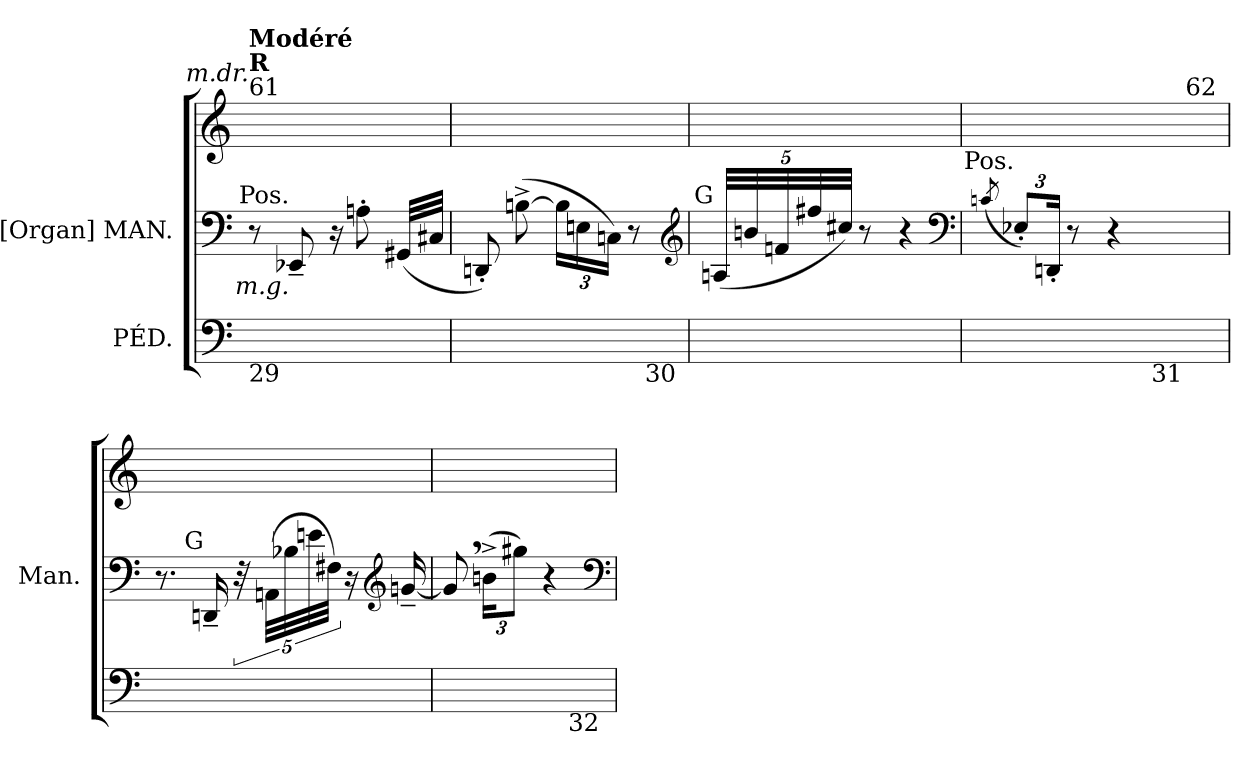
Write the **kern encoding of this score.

**kern	**kern	**kern
*part2	*part1	*part1
*staff3	*staff2	*staff1
*I"PÉD.	*I"[Organ] MAN.	*
*	*I'Man.	*
*clefF4	*clefF4	*clefG2
*k[]	*k[]	*k[]
*C:	*C:	*C:
=	=	=
!	!	!LO:TX:a:t=61
!	!	!LO:TX:a:i:rj:t=m.dr.
!	!	!LO:TX:a:B:t=R
!	!	!LO:TX:a:B:t=Modéré
!LO:TX:b:t=29	!	!
2ryy	8r	2ryy
!	!LO:TX:a:rj:t=Pos.	!
!	!LO:TX:b:i:rj:t=m.g.	!
.	8EE-X~	.
.	16r	.
.	8An'	.
.	(32GG#XLLL	.
.	32C#XJJJ	.
=	=	=
4ryy	8DDn')	2ryy
.	(<[8Bn^	.
8ryy	24BLL]	.
.	24En	.
.	24CnJJ)	.
32ryy	8r	.
!LO:TX:b:t=30	!	!
32ryy	.	.
16ryy	.	.
*	*clefG2	*
=	=	=
!	!LO:TX:a:rj:t=G	!
2ryy	(40AnLLL	2ryy
.	40bn	.
.	40fn	.
.	40ff#X	.
.	40cc#XJJJ)	.
.	8r	.
.	4r	.
*	*clefF4	*
=	=	=
.	(8qcn/	.
!	!LO:TX:a:rj:t=Pos.	!
4ryy	12E-X'L)	4ryy
.	24DDn'Jk	.
.	8r	.
16ryy	4r	8ryy
32ryy	.	.
!LO:TX:b:t=31	!	!
32ryy	.	.
8ryy	.	32ryy
!	!	!LO:TX:a:t=62
.	.	32ryy
.	.	16ryy
=	=	=
2ryy	8.r	2ryy
!	!LO:TX:a:rj:t=G	!
.	16DDn~	.
.	40r	.
.	(40AAnLLL	.
.	40B-X	.
.	40en	.
.	40F#XJJJ)	.
.	16r	.
*	*clefG2	*
.	[16gn~	.
=	=	=
4ryy	8gn,]	2ryy
.	(24bn^KL	.
.	12gg#XJ)	.
16ryy	4r	.
!LO:TX:b:t=32	!	!
8.ryy	.	.
*	*clefF4	*
=	=	=
*-	*-	*-
